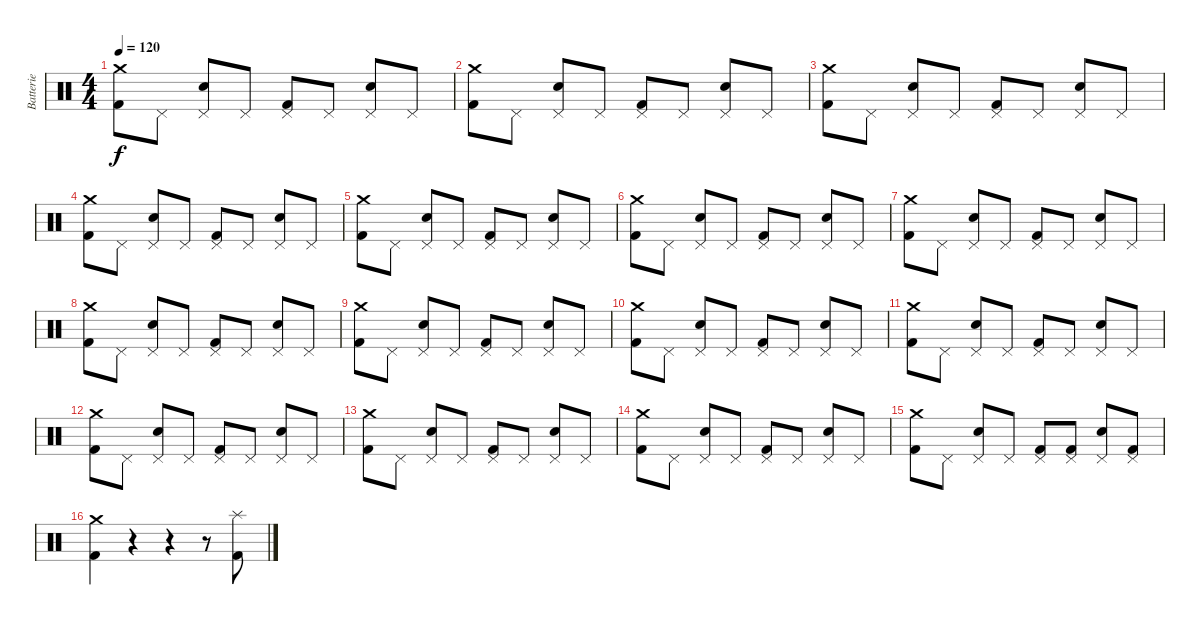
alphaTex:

\track ("Batterie" "Batterie") {instrument percussion}
\staff {score}
\articulation defaults
\ts (4 4)
\tempo 120
\clef neutral
\ks c
("Crash medium (hit)" "Kick (hit) 2").8{dy f} "Pedal Hi-Hat (hit)".8 ("Pedal Hi-Hat (hit)" "Snare (hit) 2").8 "Pedal Hi-Hat (hit)".8 ("Pedal Hi-Hat (hit)" "Kick (hit) 2").8 "Pedal Hi-Hat (hit)".8 ("Pedal Hi-Hat (hit)" "Snare (hit) 2").8 "Pedal Hi-Hat (hit)".8 |
("Crash medium (hit)" "Kick (hit) 2").8 "Pedal Hi-Hat (hit)".8 ("Pedal Hi-Hat (hit)" "Snare (hit) 2").8 "Pedal Hi-Hat (hit)".8 ("Pedal Hi-Hat (hit)" "Kick (hit) 2").8 "Pedal Hi-Hat (hit)".8 ("Pedal Hi-Hat (hit)" "Snare (hit) 2").8 "Pedal Hi-Hat (hit)".8 |
("Crash medium (hit)" "Kick (hit) 2").8 "Pedal Hi-Hat (hit)".8 ("Pedal Hi-Hat (hit)" "Snare (hit) 2").8 "Pedal Hi-Hat (hit)".8 ("Pedal Hi-Hat (hit)" "Kick (hit) 2").8 "Pedal Hi-Hat (hit)".8 ("Pedal Hi-Hat (hit)" "Snare (hit) 2").8 "Pedal Hi-Hat (hit)".8 |
("Crash medium (hit)" "Kick (hit) 2").8 "Pedal Hi-Hat (hit)".8 ("Pedal Hi-Hat (hit)" "Snare (hit) 2").8 "Pedal Hi-Hat (hit)".8 ("Pedal Hi-Hat (hit)" "Kick (hit) 2").8 "Pedal Hi-Hat (hit)".8 ("Pedal Hi-Hat (hit)" "Snare (hit) 2").8 "Pedal Hi-Hat (hit)".8 |
("Crash medium (hit)" "Kick (hit) 2").8 "Pedal Hi-Hat (hit)".8 ("Pedal Hi-Hat (hit)" "Snare (hit) 2").8 "Pedal Hi-Hat (hit)".8 ("Pedal Hi-Hat (hit)" "Kick (hit) 2").8 "Pedal Hi-Hat (hit)".8 ("Pedal Hi-Hat (hit)" "Snare (hit) 2").8 "Pedal Hi-Hat (hit)".8 |
("Crash medium (hit)" "Kick (hit) 2").8 "Pedal Hi-Hat (hit)".8 ("Pedal Hi-Hat (hit)" "Snare (hit) 2").8 "Pedal Hi-Hat (hit)".8 ("Pedal Hi-Hat (hit)" "Kick (hit) 2").8 "Pedal Hi-Hat (hit)".8 ("Pedal Hi-Hat (hit)" "Snare (hit) 2").8 "Pedal Hi-Hat (hit)".8 |
("Crash medium (hit)" "Kick (hit) 2").8 "Pedal Hi-Hat (hit)".8 ("Pedal Hi-Hat (hit)" "Snare (hit) 2").8 "Pedal Hi-Hat (hit)".8 ("Pedal Hi-Hat (hit)" "Kick (hit) 2").8 "Pedal Hi-Hat (hit)".8 ("Pedal Hi-Hat (hit)" "Snare (hit) 2").8 "Pedal Hi-Hat (hit)".8 |
("Crash medium (hit)" "Kick (hit) 2").8 "Pedal Hi-Hat (hit)".8 ("Pedal Hi-Hat (hit)" "Snare (hit) 2").8 "Pedal Hi-Hat (hit)".8 ("Pedal Hi-Hat (hit)" "Kick (hit) 2").8 "Pedal Hi-Hat (hit)".8 ("Pedal Hi-Hat (hit)" "Snare (hit) 2").8 "Pedal Hi-Hat (hit)".8 |
("Crash medium (hit)" "Kick (hit) 2").8 "Pedal Hi-Hat (hit)".8 ("Pedal Hi-Hat (hit)" "Snare (hit) 2").8 "Pedal Hi-Hat (hit)".8 ("Pedal Hi-Hat (hit)" "Kick (hit) 2").8 "Pedal Hi-Hat (hit)".8 ("Pedal Hi-Hat (hit)" "Snare (hit) 2").8 "Pedal Hi-Hat (hit)".8 |
("Crash medium (hit)" "Kick (hit) 2").8 "Pedal Hi-Hat (hit)".8 ("Pedal Hi-Hat (hit)" "Snare (hit) 2").8 "Pedal Hi-Hat (hit)".8 ("Pedal Hi-Hat (hit)" "Kick (hit) 2").8 "Pedal Hi-Hat (hit)".8 ("Pedal Hi-Hat (hit)" "Snare (hit) 2").8 "Pedal Hi-Hat (hit)".8 |
("Crash medium (hit)" "Kick (hit) 2").8 "Pedal Hi-Hat (hit)".8 ("Pedal Hi-Hat (hit)" "Snare (hit) 2").8 "Pedal Hi-Hat (hit)".8 ("Pedal Hi-Hat (hit)" "Kick (hit) 2").8 "Pedal Hi-Hat (hit)".8 ("Pedal Hi-Hat (hit)" "Snare (hit) 2").8 "Pedal Hi-Hat (hit)".8 |
("Crash medium (hit)" "Kick (hit) 2").8 "Pedal Hi-Hat (hit)".8 ("Pedal Hi-Hat (hit)" "Snare (hit) 2").8 "Pedal Hi-Hat (hit)".8 ("Pedal Hi-Hat (hit)" "Kick (hit) 2").8 "Pedal Hi-Hat (hit)".8 ("Pedal Hi-Hat (hit)" "Snare (hit) 2").8 "Pedal Hi-Hat (hit)".8 |
("Crash medium (hit)" "Kick (hit) 2").8 "Pedal Hi-Hat (hit)".8 ("Pedal Hi-Hat (hit)" "Snare (hit) 2").8 "Pedal Hi-Hat (hit)".8 ("Pedal Hi-Hat (hit)" "Kick (hit) 2").8 "Pedal Hi-Hat (hit)".8 ("Pedal Hi-Hat (hit)" "Snare (hit) 2").8 "Pedal Hi-Hat (hit)".8 |
("Crash medium (hit)" "Kick (hit) 2").8 "Pedal Hi-Hat (hit)".8 ("Pedal Hi-Hat (hit)" "Snare (hit) 2").8 "Pedal Hi-Hat (hit)".8 ("Pedal Hi-Hat (hit)" "Kick (hit) 2").8 "Pedal Hi-Hat (hit)".8 ("Pedal Hi-Hat (hit)" "Snare (hit) 2").8 "Pedal Hi-Hat (hit)".8 |
("Crash medium (hit)" "Kick (hit) 2").8 "Pedal Hi-Hat (hit)".8 ("Pedal Hi-Hat (hit)" "Snare (hit) 2").8 "Pedal Hi-Hat (hit)".8 ("Pedal Hi-Hat (hit)" "Kick (hit) 2").8 ("Pedal Hi-Hat (hit)" "Kick (hit) 2").8 ("Pedal Hi-Hat (hit)" "Snare (hit) 2").8 ("Pedal Hi-Hat (hit)" "Kick (hit) 2").8 |
("Crash medium (hit)" "Kick (hit) 2").4 r.4 r.4 r.8 ("Splash (hit)" "Kick (hit) 2").8
